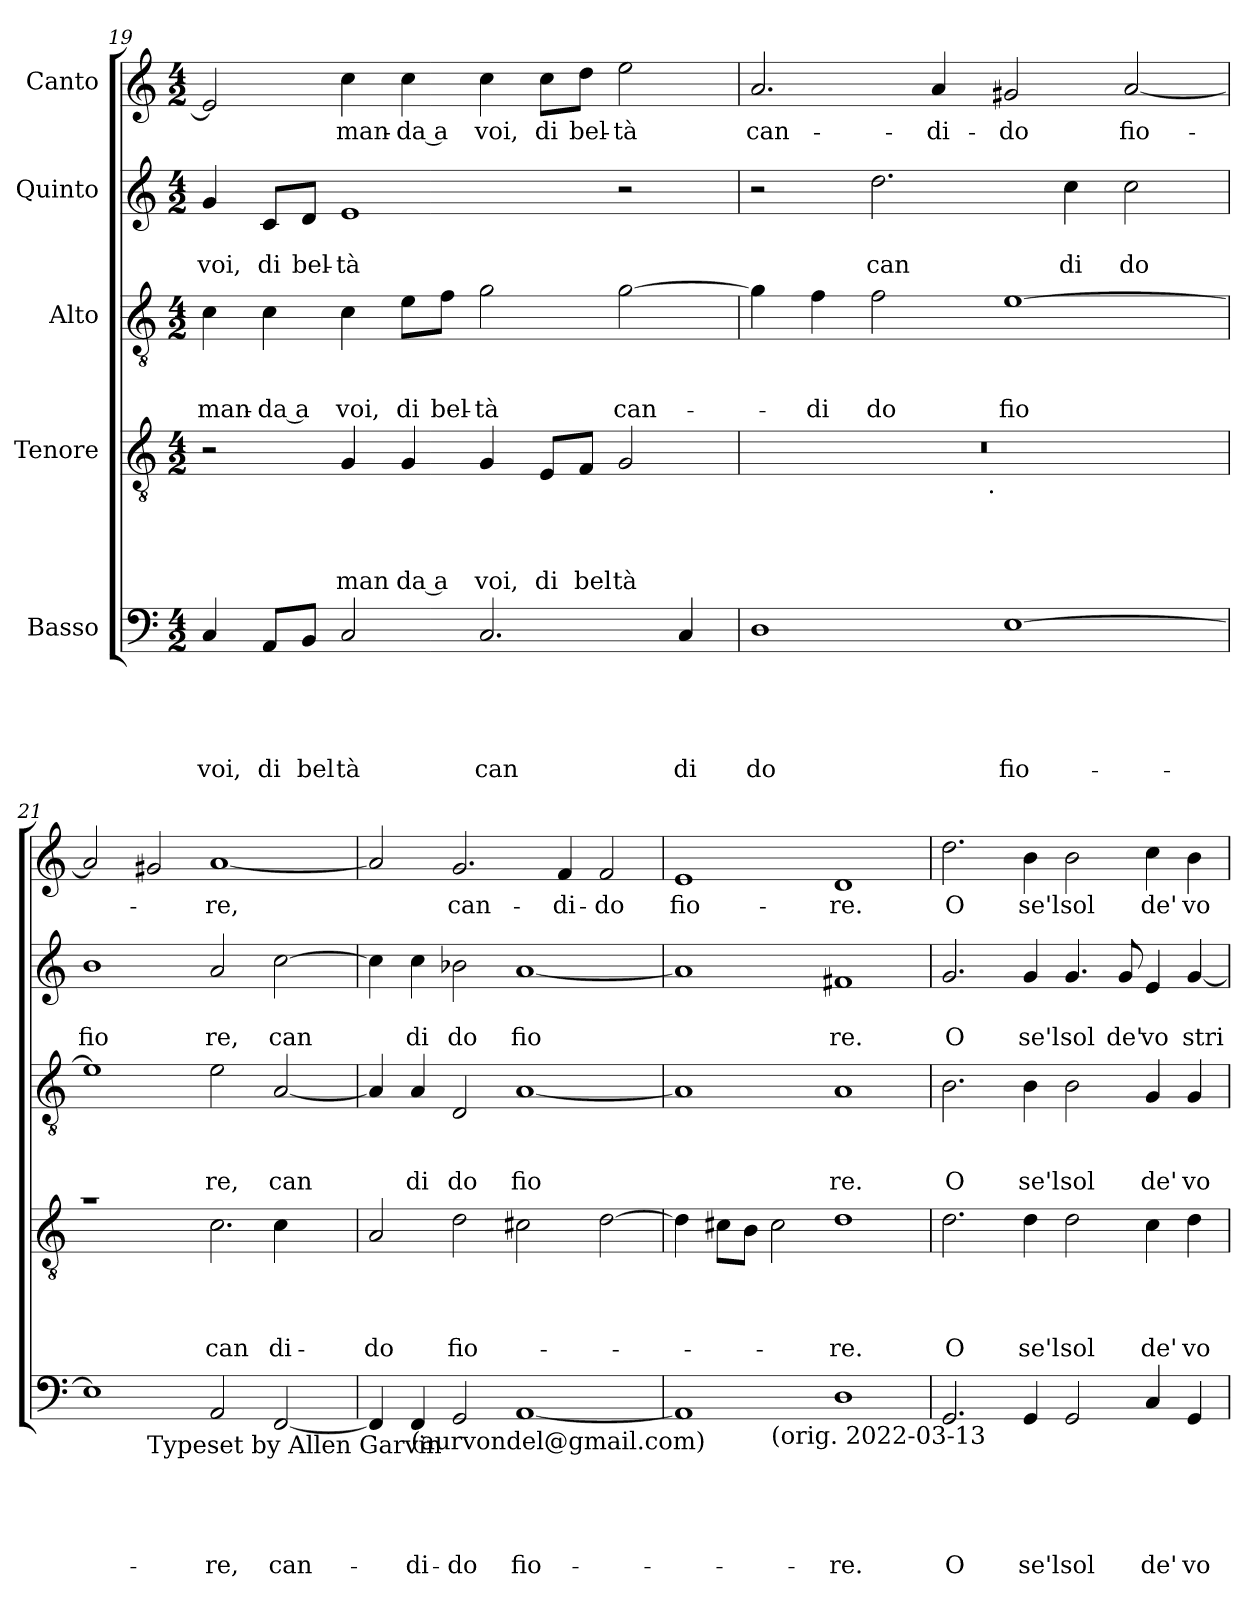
**kern	**text	**text	**text	**text	**text	**kern	**text	**text	**text	**text	**kern	**text	**text	**text	**kern	**text	**text	**kern	**text
*part5	*part5	*part5	*part5	*part5	*part5	*part4	*part4	*part4	*part4	*part4	*part3	*part3	*part3	*part3	*part2	*part2	*part2	*part1	*part1
*staff5	*staff5	*staff5	*staff5	*staff5	*staff5	*staff4	*staff4	*staff4	*staff4	*staff4	*staff3	*staff3	*staff3	*staff3	*staff2	*staff2	*staff2	*staff1	*staff1
*I"Basso	*	*	*	*	*	*I"Tenore	*	*	*	*	*I"Alto	*	*	*	*I"Quinto	*	*	*I"Canto	*
*clefF4	*	*	*	*	*	*clefGv2	*	*	*	*	*clefGv2	*	*	*	*clefG2	*	*	*clefG2	*
*k[]	*	*	*	*	*	*k[]	*	*	*	*	*k[]	*	*	*	*k[]	*	*	*k[]	*
*C:	*	*	*	*	*	*C:	*	*	*	*	*C:	*	*	*	*C:	*	*	*C:	*
*M4/2	*	*	*	*	*	*M4/2	*	*	*	*	*M4/2	*	*	*	*M4/2	*	*	*M4/2	*
=19	=19	=19	=19	=19	=19	=19	=19	=19	=19	=19	=19	=19	=19	=19	=19	=19	=19	=19	=19
!	!	!	!	!	!LO:LY:b	!	!	!	!	!	!	!	!	!LO:LY:b	!	!	!LO:LY:b	!	!
4C/	.	.	.	.	voi,	2r	.	.	.	.	4c\	.	.	man-	4g/	.	voi,	2e/]	.
!	!	!	!	!	!LO:LY:b	!	!	!	!	!	!	!	!	!LO:LY:b:rj	!	!	!LO:LY:b	!	!
8AA/L	.	.	.	.	di	.	.	.	.	.	4c\	.	.	-da a	8c/L	.	di	.	.
!	!	!	!	!	!LO:LY:b	!	!	!	!	!	!	!	!	!	!	!	!LO:LY:b	!	!
8BB/J	.	.	.	.	bel	.	.	.	.	.	.	.	.	.	8d/J	.	bel-	.	.
!	!	!	!	!	!LO:LY:b	!	!	!	!	!LO:LY:b	!	!	!	!LO:LY:b	!	!	!LO:LY:b	!	!LO:LY:b
2C/	.	.	.	.	tà	4G/	.	.	.	man	4c\	.	.	voi,	1e	.	-tà	4cc\	man-
!	!	!	!	!	!	!	!	!	!	!LO:LY:b:rj	!	!	!	!LO:LY:b	!	!	!	!	!LO:LY:b:rj
.	.	.	.	.	.	4G/	.	.	.	da a	8e\L	.	.	di	.	.	.	4cc\	-da a
!	!	!	!	!	!	!	!	!	!	!	!	!	!	!LO:LY:b	!	!	!	!	!
.	.	.	.	.	.	.	.	.	.	.	8f\J	.	.	bel-	.	.	.	.	.
!	!	!	!	!	!LO:LY:b	!	!	!	!	!LO:LY:b	!	!	!	!LO:LY:b	!	!	!	!	!LO:LY:b
2.C/	.	.	.	.	can	4G/	.	.	.	voi,	2g\	.	.	-tà	.	.	.	4cc\	voi,
!	!	!	!	!	!	!	!	!	!	!LO:LY:b	!	!	!	!	!	!	!	!	!LO:LY:b
.	.	.	.	.	.	8E/L	.	.	.	di	.	.	.	.	.	.	.	8cc\L	di
!	!	!	!	!	!	!	!	!	!	!LO:LY:b	!	!	!	!	!	!	!	!	!LO:LY:b
.	.	.	.	.	.	8F/J	.	.	.	bel	.	.	.	.	.	.	.	8dd\J	bel-
!	!	!	!	!	!	!	!	!	!	!LO:LY:b	!	!	!	!LO:LY:b	!	!	!	!	!LO:LY:b
.	.	.	.	.	.	2G/	.	.	.	tà	[<2g\	.	.	can-	2r	.	.	2ee\	-tà
!	!	!	!	!	!LO:LY:b	!	!	!	!	!	!	!	!	!	!	!	!	!	!
4C/	.	.	.	.	di	.	.	.	.	.	.	.	.	.	.	.	.	.	.
!!LO:LB:g=z
=20	=20	=20	=20	=20	=20	=20	=20	=20	=20	=20	=20	=20	=20	=20	=20	=20	=20	=20	=20
!	!	!	!	!	!LO:LY:b	!	!	!	!	!	!	!	!	!	!	!	!	!	!LO:LY:b
*	*	*	*	*	*	*^	*	*	*	*	*	*	*	*	*	*	*	*	*
1D	.	.	.	.	do	0r	2ryy	.	.	.	.	4g\]	.	.	.	2r	.	.	2.a/	can-
!	!	!	!	!	!	!	!	!	!	!	!	!	!	!	!LO:LY:b	!	!	!	!	!
.	.	.	.	.	.	.	.	.	.	.	.	4f\	.	.	-di	.	.	.	.	.
!	!	!	!	!	!	!	!	!	!	!	!	!	!	!	!LO:LY:b	!	!	!LO:LY:b	!	!
.	.	.	.	.	.	.	4...ryy	.	.	.	.	2f\	.	.	do	2.dd\	.	can	.	.
!	!	!	!	!	!	!	!	!	!	!	!	!	!	!	!	!	!	!	!	!LO:LY:b
.	.	.	.	.	.	.	.	.	.	.	.	.	.	.	.	.	.	.	4a/	-di-
!	!	!	!	!	!	!	!LO:TX:b:t=.	!	!	!	!	!	!	!	!	!	!	!	!	!
.	.	.	.	.	.	.	1ryy	.	.	.	.	.	.	.	.	.	.	.	.	.
!	!	!	!	!	!LO:LY:b	!	!	!	!	!	!	!	!	!	!LO:LY:b	!	!	!	!	!LO:LY:b
[>1E	.	.	.	.	fio-	.	.	.	.	.	.	[>1e	.	.	fio	.	.	.	2g#X/	-do
!	!	!	!	!	!	!	!	!	!	!	!	!	!	!	!	!	!	!LO:LY:b	!	!
.	.	.	.	.	.	.	.	.	.	.	.	.	.	.	.	4cc\	.	di	.	.
!	!	!	!	!	!	!	!	!	!	!	!	!	!	!	!	!	!	!LO:LY:b	!	!LO:LY:b
.	.	.	.	.	.	.	.	.	.	.	.	.	.	.	.	2cc\	.	do	[<2a/	fio-
.	.	.	.	.	.	.	32ryy	.	.	.	.	.	.	.	.	.	.	.	.	.
=21	=21	=21	=21	=21	=21	=21	=21	=21	=21	=21	=21	=21	=21	=21	=21	=21	=21	=21	=21	=21
!	!	!	!	!	!	!	!	!	!	!	!	!	!	!	!	!	!	!LO:LY:b	!	!
*^	*	*	*	*	*	*	*	*	*	*	*	*	*	*	*	*	*	*	*	*
1E]	2ryy	.	.	.	.	.	1ra	1.ryy	.	.	.	.	1e]	.	.	.	1b	.	fio	2a/]	.
!	!LO:TX:b:t=Typeset by Allen Garvin	!	!	!	!	!	!	!	!	!	!	!	!	!	!	!	!	!	!	!	!
.	1.ryy	.	.	.	.	.	.	.	.	.	.	.	.	.	.	.	.	.	.	2g#X/	.
!	!	!	!	!	!	!LO:LY:b	!	!	!	!	!	!LO:LY:b	!	!	!	!LO:LY:b	!	!	!LO:LY:b	!	!LO:LY:b
2AA/	.	.	.	.	.	-re,	2.c\	.	.	.	.	can-	2e\	.	.	re,	2a/	.	re,	[<1a	-re,
!	!	!	!	!	!	!LO:LY:b	!	!	!	!	!	!LO:LY:b	!	!	!	!LO:LY:b	!	!	!LO:LY:b	!	!
[<2FF/	.	.	.	.	.	can-	.	4c\	.	.	.	-di-	[<2A/	.	.	can	[>2cc\	.	can	.	.
.	.	.	.	.	.	.	4ryy	4ryy	.	.	.	.	.	.	.	.	.	.	.	.	.
=22	=22	=22	=22	=22	=22	=22	=22	=22	=22	=22	=22	=22	=22	=22	=22	=22	=22	=22	=22	=22	=22
!	!	!	!	!	!	!	!	!	!	!	!	!LO:LY:b	!	!	!	!	!	!	!	!	!
*v	*v	*	*	*	*	*	*	*	*	*	*	*	*	*	*	*	*	*	*	*	*
*	*	*	*	*	*	*v	*v	*	*	*	*	*	*	*	*	*	*	*	*	*
4FF/]	.	.	.	.	.	2A/	.	.	.	-do	4A/]	.	.	.	4cc\]	.	.	2a/]	.
!LO:TX:b:t=(aurvondel@gmail.com)	!	!	!	!	!	!	!	!	!	!	!	!	!	!	!	!	!	!	!
!	!	!	!	!	!LO:LY:b	!	!	!	!	!	!	!	!	!LO:LY:b	!	!	!LO:LY:b	!	!
4FF/	.	.	.	.	-di-	.	.	.	.	.	4A/	.	.	di	4cc\	.	di	.	.
!	!	!	!	!	!LO:LY:b	!	!	!	!	!LO:LY:b	!	!	!	!LO:LY:b	!	!	!LO:LY:b	!	!LO:LY:b
2GG/	.	.	.	.	-do	2d\	.	.	.	fio-	2D/	.	.	do	2b-X\	.	do	2.g/	can-
!	!	!	!	!	!LO:LY:b	!	!	!	!	!	!	!	!	!LO:LY:b	!	!	!LO:LY:b	!	!
[<1AA	.	.	.	.	fio-	2c#X\	.	.	.	.	[<1A	.	.	fio	[<1a	.	fio	.	.
!	!	!	!	!	!	!	!	!	!	!	!	!	!	!	!	!	!	!	!LO:LY:b
.	.	.	.	.	.	.	.	.	.	.	.	.	.	.	.	.	.	4f/	-di-
!	!	!	!	!	!	!	!	!	!	!	!	!	!	!	!	!	!	!	!LO:LY:b
.	.	.	.	.	.	[>2d\	.	.	.	.	.	.	.	.	.	.	.	2f/	-do
=23	=23	=23	=23	=23	=23	=23	=23	=23	=23	=23	=23	=23	=23	=23	=23	=23	=23	=23	=23
!	!	!	!	!	!	!	!	!	!	!	!	!	!	!	!	!	!	!	!LO:LY:b
*^	*	*	*	*	*	*	*	*	*	*	*	*	*	*	*	*	*	*	*
1AA]	2ryy	.	.	.	.	.	4d\]	.	.	.	.	1A]	.	.	.	1a]	.	.	1e	fio-
.	.	.	.	.	.	.	8c#X\L	.	.	.	.	.	.	.	.	.	.	.	.	.
.	.	.	.	.	.	.	8B\J	.	.	.	.	.	.	.	.	.	.	.	.	.
!	!LO:TX:b:t=(orig. 2022-03-13	!	!	!	!	!	!	!	!	!	!	!	!	!	!	!	!	!	!	!
.	1.ryy	.	.	.	.	.	2c#\	.	.	.	.	.	.	.	.	.	.	.	.	.
!	!	!	!	!	!	!LO:LY:b	!	!	!	!	!LO:LY:b	!	!	!	!LO:LY:b	!	!	!LO:LY:b	!	!LO:LY:b
1D	.	.	.	.	.	-re.	1d	.	.	.	-re.	1A	.	.	re.	1f#X	.	re.	1d	-re.
=24	=24	=24	=24	=24	=24	=24	=24	=24	=24	=24	=24	=24	=24	=24	=24	=24	=24	=24	=24	=24
!LO:TX:b:t=/ ver. 2022-03-13) CC BY-NC	!	!	!	!	!	!	!	!	!	!	!	!	!	!	!	!	!	!	!	!
!	!	!	!	!	!	!LO:LY:b	!	!	!	!	!LO:LY:b	!	!	!	!LO:LY:b	!	!	!LO:LY:b	!	!LO:LY:b
*v	*v	*	*	*	*	*	*	*	*	*	*	*	*	*	*	*	*	*	*	*
2.GG/	.	.	.	.	O	2.d\	.	.	.	O	2.B\	.	.	O	2.g/	.	O	2.dd\	O
!	!	!	!	!	!LO:LY:b	!	!	!	!	!LO:LY:b	!	!	!	!LO:LY:b	!	!	!LO:LY:b	!	!LO:LY:b
4GG/	.	.	.	.	se'l	4d\	.	.	.	se'l	4B\	.	.	se'l	4g/	.	se'l	4b\	se'l
!	!	!	!	!	!LO:LY:b	!	!	!	!	!LO:LY:b	!	!	!	!LO:LY:b	!	!	!LO:LY:b	!	!LO:LY:b
2GG/	.	.	.	.	sol	2d\	.	.	.	sol	2B\	.	.	sol	4.g/	.	sol	2b\	sol
!	!	!	!	!	!	!	!	!	!	!	!	!	!	!	!	!	!LO:LY:b	!	!
.	.	.	.	.	.	.	.	.	.	.	.	.	.	.	8g/	.	de'	.	.
!	!	!	!	!	!LO:LY:b	!	!	!	!	!LO:LY:b	!	!	!	!LO:LY:b	!	!	!LO:LY:b	!	!LO:LY:b
4C/	.	.	.	.	de'	4c\	.	.	.	de'	4G/	.	.	de'	4e/	.	vo	4cc\	de'
!	!	!	!	!	!LO:LY:b	!	!	!	!	!LO:LY:b	!	!	!	!LO:LY:b	!	!	!LO:LY:b	!	!LO:LY:b
4GG/	.	.	.	.	vo-	4d\	.	.	.	vo-	4G/	.	.	vo	[<4g/	.	stri	4b\	vo-
=	=	=	=	=	=	=	=	=	=	=	=	=	=	=	=	=	=	=	=
*-	*-	*-	*-	*-	*-	*-	*-	*-	*-	*-	*-	*-	*-	*-	*-	*-	*-	*-	*-
